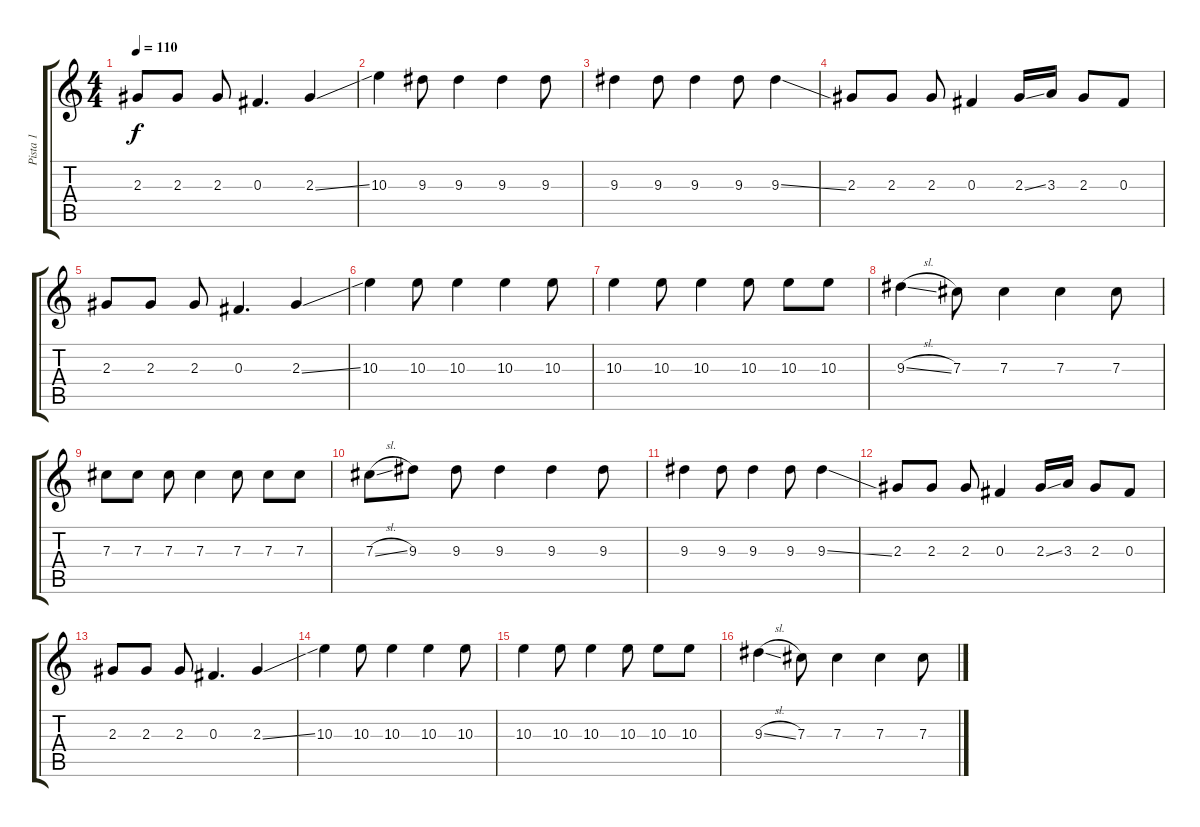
\track ("Pista 1" "Pista 1") {instrument acousticguitarsteel}
\staff {score tabs}
\tuning (Eb4 Bb3 Gb3 Db3 Ab2 Eb2) {hide}
\ts (4 4)
\tempo 110
\clef g2
\ks c
2.3.8{dy f} 2.3.8 2.3.8 0.3.4{d} 2.3{ss}.4 |
10.3.4 9.3.8 9.3.4 9.3.4 9.3.8 |
9.3.4 9.3.8 9.3.4 9.3.8 9.3{ss}.4 |
2.3.8 2.3.8 2.3.8 0.3.4 2.3{ss}.16 3.3.16 2.3.8 0.3.8 |
2.3.8 2.3.8 2.3.8 0.3.4{d} 2.3{ss}.4 |
10.3.4 10.3.8 10.3.4 10.3.4 10.3.8 |
10.3.4 10.3.8 10.3.4 10.3.8 10.3.8 10.3.8 |
9.3{sl}.4 7.3.8 7.3.4 7.3.4 7.3.8 |
7.3.8 7.3.8 7.3.8 7.3.4 7.3.8 7.3.8 7.3.8 |
7.3{sl}.8 9.3.8 9.3.8 9.3.4 9.3.4 9.3.8 |
9.3.4 9.3.8 9.3.4 9.3.8 9.3{ss}.4 |
2.3.8 2.3.8 2.3.8 0.3.4 2.3{ss}.16 3.3.16 2.3.8 0.3.8 |
2.3.8 2.3.8 2.3.8 0.3.4{d} 2.3{ss}.4 |
10.3.4 10.3.8 10.3.4 10.3.4 10.3.8 |
10.3.4 10.3.8 10.3.4 10.3.8 10.3.8 10.3.8 |
9.3{sl}.4 7.3.8 7.3.4 7.3.4 7.3.8
